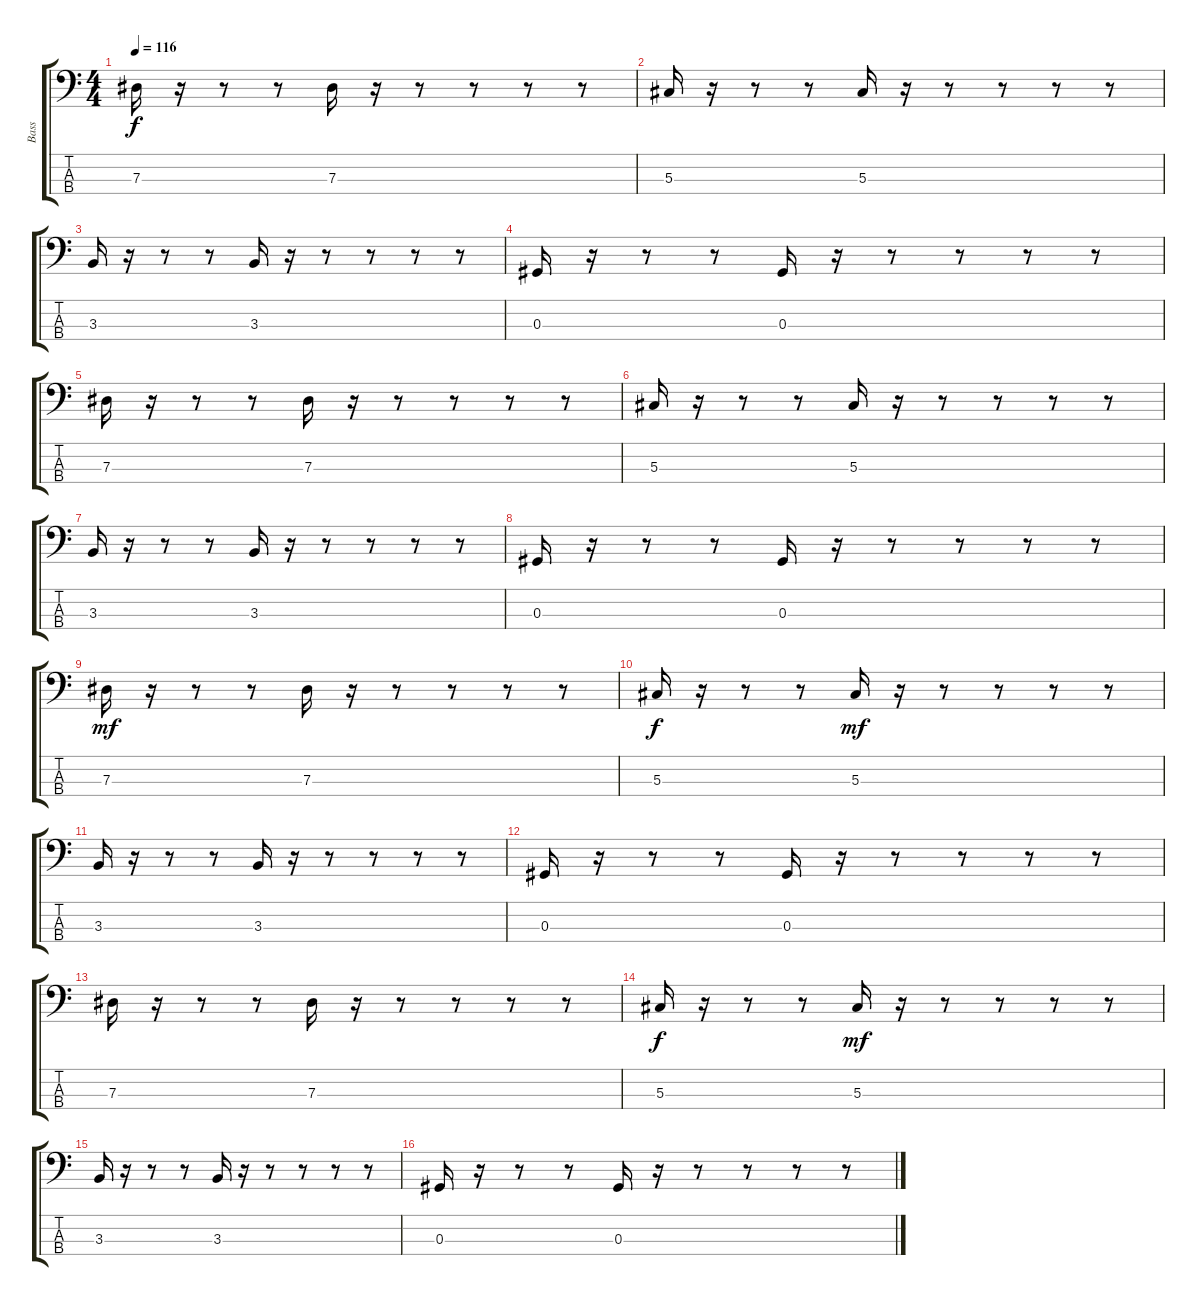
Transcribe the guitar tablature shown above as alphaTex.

\track ("Bass" "Bass") {instrument fretlessbass}
\staff {score tabs}
\tuning (Gb2 Db2 Ab1 Eb1) {hide}
\ts (4 4)
\tempo 116
\clef f4
\ks c
7.3.16{dy f} r.16 r.8 r.8 7.3.16 r.16 r.8 r.8 r.8 r.8 |
5.3.16 r.16 r.8 r.8 5.3.16 r.16 r.8 r.8 r.8 r.8 |
3.3.16 r.16 r.8 r.8 3.3.16 r.16 r.8 r.8 r.8 r.8 |
0.3.16 r.16 r.8 r.8 0.3.16 r.16 r.8 r.8 r.8 r.8 |
7.3.16 r.16 r.8 r.8 7.3.16 r.16 r.8 r.8 r.8 r.8 |
5.3.16 r.16 r.8 r.8 5.3.16 r.16 r.8 r.8 r.8 r.8 |
3.3.16 r.16 r.8 r.8 3.3.16 r.16 r.8 r.8 r.8 r.8 |
0.3.16 r.16 r.8 r.8 0.3.16 r.16 r.8 r.8 r.8 r.8 |
7.3.16{dy mf} r.16 r.8 r.8 7.3.16 r.16 r.8 r.8 r.8 r.8 |
5.3.16{dy f} r.16 r.8 r.8 5.3.16{dy mf} r.16 r.8 r.8 r.8 r.8 |
3.3.16 r.16 r.8 r.8 3.3.16 r.16 r.8 r.8 r.8 r.8 |
0.3.16 r.16 r.8 r.8 0.3.16 r.16 r.8 r.8 r.8 r.8 |
7.3.16 r.16 r.8 r.8 7.3.16 r.16 r.8 r.8 r.8 r.8 |
5.3.16{dy f} r.16 r.8 r.8 5.3.16{dy mf} r.16 r.8 r.8 r.8 r.8 |
3.3.16 r.16 r.8 r.8 3.3.16 r.16 r.8 r.8 r.8 r.8 |
0.3.16 r.16 r.8 r.8 0.3.16 r.16 r.8 r.8 r.8 r.8
